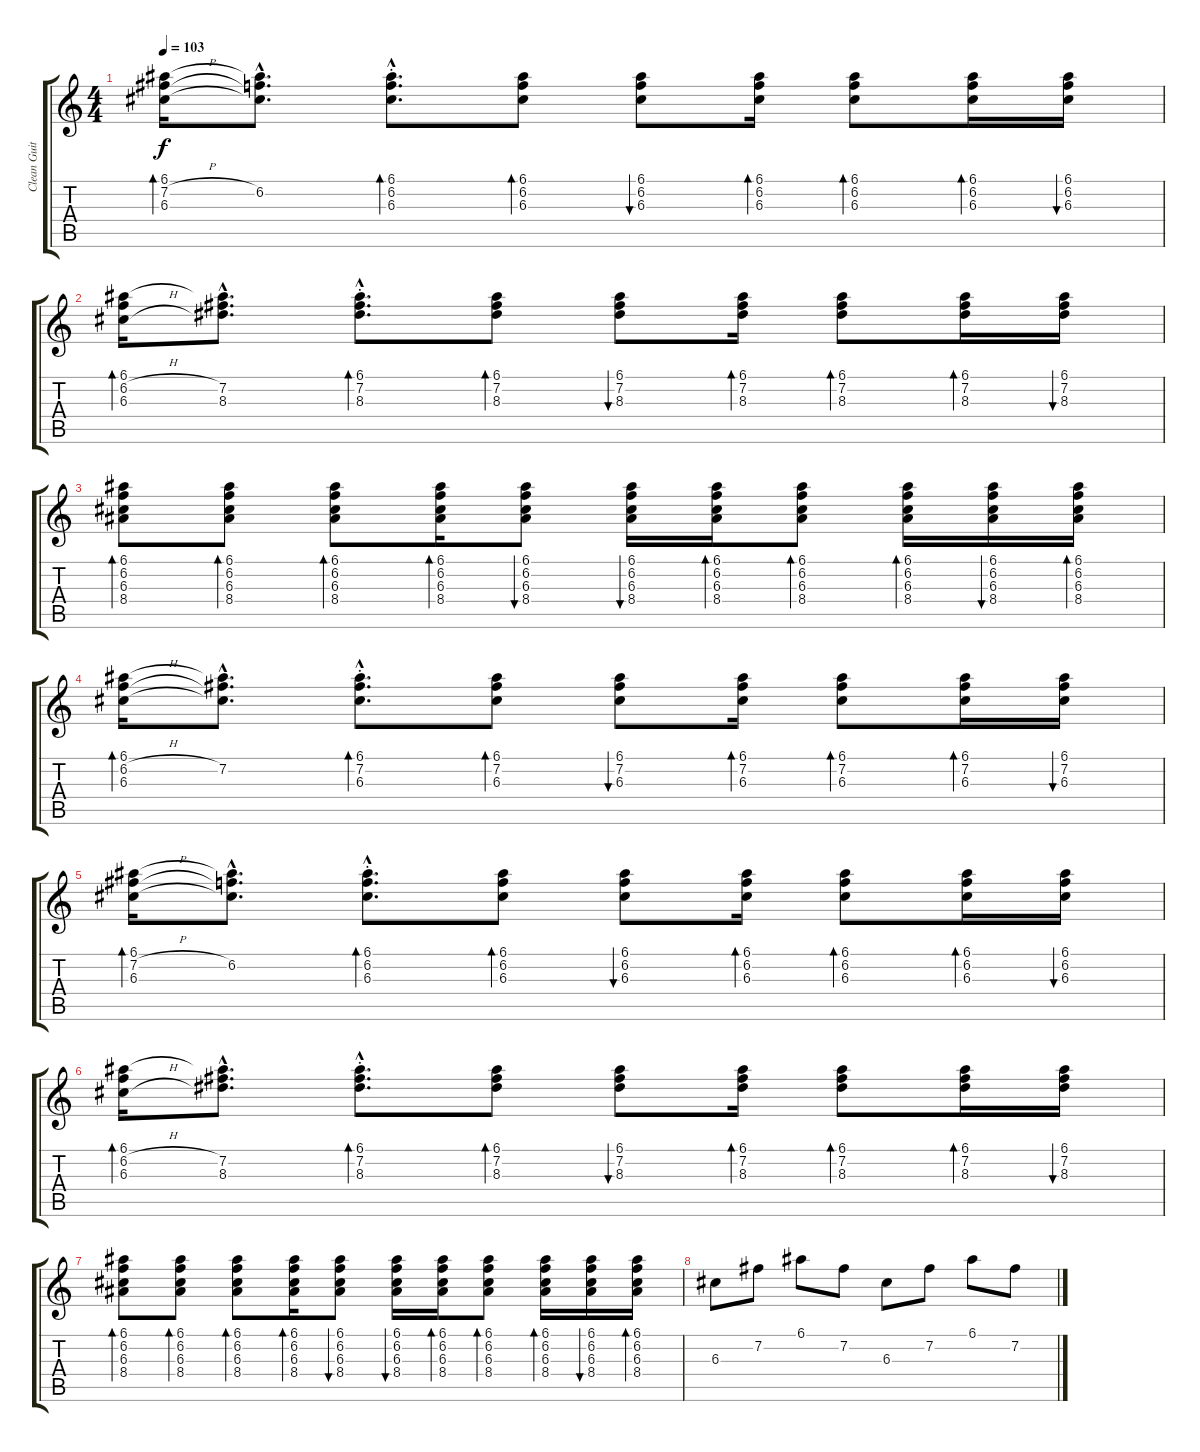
\track ("Clean Guitar" "Clean Guit") {instrument electricguitarclean}
\staff {score tabs}
\tuning (E4 B3 G3 D3 A2 E2) {hide}
\ts (4 4)
\tempo 103
\clef g2
\ks c
(6.1 7.2{h} 6.3).16{bd 60 dy f} (6.1{hac t} 6.2{hac} 6.3{hac t}).8{d} (6.1{hac st} 6.2{hac st} 6.3{hac st}).8{d bd 60} (6.1 6.2 6.3).8{bd 60} (6.1 6.2 6.3).8{bu 60} (6.1 6.2 6.3).16{bd 60} (6.1 6.2 6.3).8{bd 60} (6.1 6.2 6.3).16{bd 60} (6.1 6.2 6.3).16{bu 60} |
(6.1 6.2{h} 6.3{h}).16{bd 60} (6.1{hac t} 7.2{hac} 8.3{hac}).8{d} (6.1{hac st} 7.2{hac st} 8.3{hac st}).8{d bd 60} (6.1 7.2 8.3).8{bd 60} (6.1 7.2 8.3).8{bu 60} (6.1 7.2 8.3).16{bd 60} (6.1 7.2 8.3).8{bd 60} (6.1 7.2 8.3).16{bd 60} (6.1 7.2 8.3).16{bu 60} |
(6.1 6.2 6.3 8.4).8{bd 60} (6.1 6.2 6.3 8.4).8{bd 60} (6.1 6.2 6.3 8.4).8{bd 60} (6.1 6.2 6.3 8.4).16{bd 60} (6.1 6.2 6.3 8.4).8{bu 60} (6.1 6.2 6.3 8.4).16{bu 60} (6.1 6.2 6.3 8.4).16{bd 60} (6.1 6.2 6.3 8.4).8{bd 60} (6.1 6.2 6.3 8.4).16{bd 60} (6.1 6.2 6.3 8.4).16{bu 60} (6.1 6.2 6.3 8.4).16{bd 60} |
(6.1 6.2{h} 6.3).16{bd 60} (6.1{hac t} 7.2{hac} 6.3{hac t}).8{d} (6.1{hac st} 7.2{hac st} 6.3{hac st}).8{d bd 60} (6.1 7.2 6.3).8{bd 60} (6.1 7.2 6.3).8{bu 60} (6.1 7.2 6.3).16{bd 60} (6.1 7.2 6.3).8{bd 60} (6.1 7.2 6.3).16{bd 60} (6.1 7.2 6.3).16{bu 60} |
(6.1 7.2{h} 6.3).16{bd 60} (6.1{hac t} 6.2{hac} 6.3{hac t}).8{d} (6.1{hac st} 6.2{hac st} 6.3{hac st}).8{d bd 60} (6.1 6.2 6.3).8{bd 60} (6.1 6.2 6.3).8{bu 60} (6.1 6.2 6.3).16{bd 60} (6.1 6.2 6.3).8{bd 60} (6.1 6.2 6.3).16{bd 60} (6.1 6.2 6.3).16{bu 60} |
(6.1 6.2{h} 6.3{h}).16{bd 60} (6.1{hac t} 7.2{hac} 8.3{hac}).8{d} (6.1{hac st} 7.2{hac st} 8.3{hac st}).8{d bd 60} (6.1 7.2 8.3).8{bd 60} (6.1 7.2 8.3).8{bu 60} (6.1 7.2 8.3).16{bd 60} (6.1 7.2 8.3).8{bd 60} (6.1 7.2 8.3).16{bd 60} (6.1 7.2 8.3).16{bu 60} |
(6.1 6.2 6.3 8.4).8{bd 60} (6.1 6.2 6.3 8.4).8{bd 60} (6.1 6.2 6.3 8.4).8{bd 60} (6.1 6.2 6.3 8.4).16{bd 60} (6.1 6.2 6.3 8.4).8{bu 60} (6.1 6.2 6.3 8.4).16{bu 60} (6.1 6.2 6.3 8.4).16{bd 60} (6.1 6.2 6.3 8.4).8{bd 60} (6.1 6.2 6.3 8.4).16{bd 60} (6.1 6.2 6.3 8.4).16{bu 60} (6.1 6.2 6.3 8.4).16{bd 60} |
6.3.8 7.2.8 6.1.8 7.2.8 6.3.8 7.2.8 6.1.8 7.2.8
